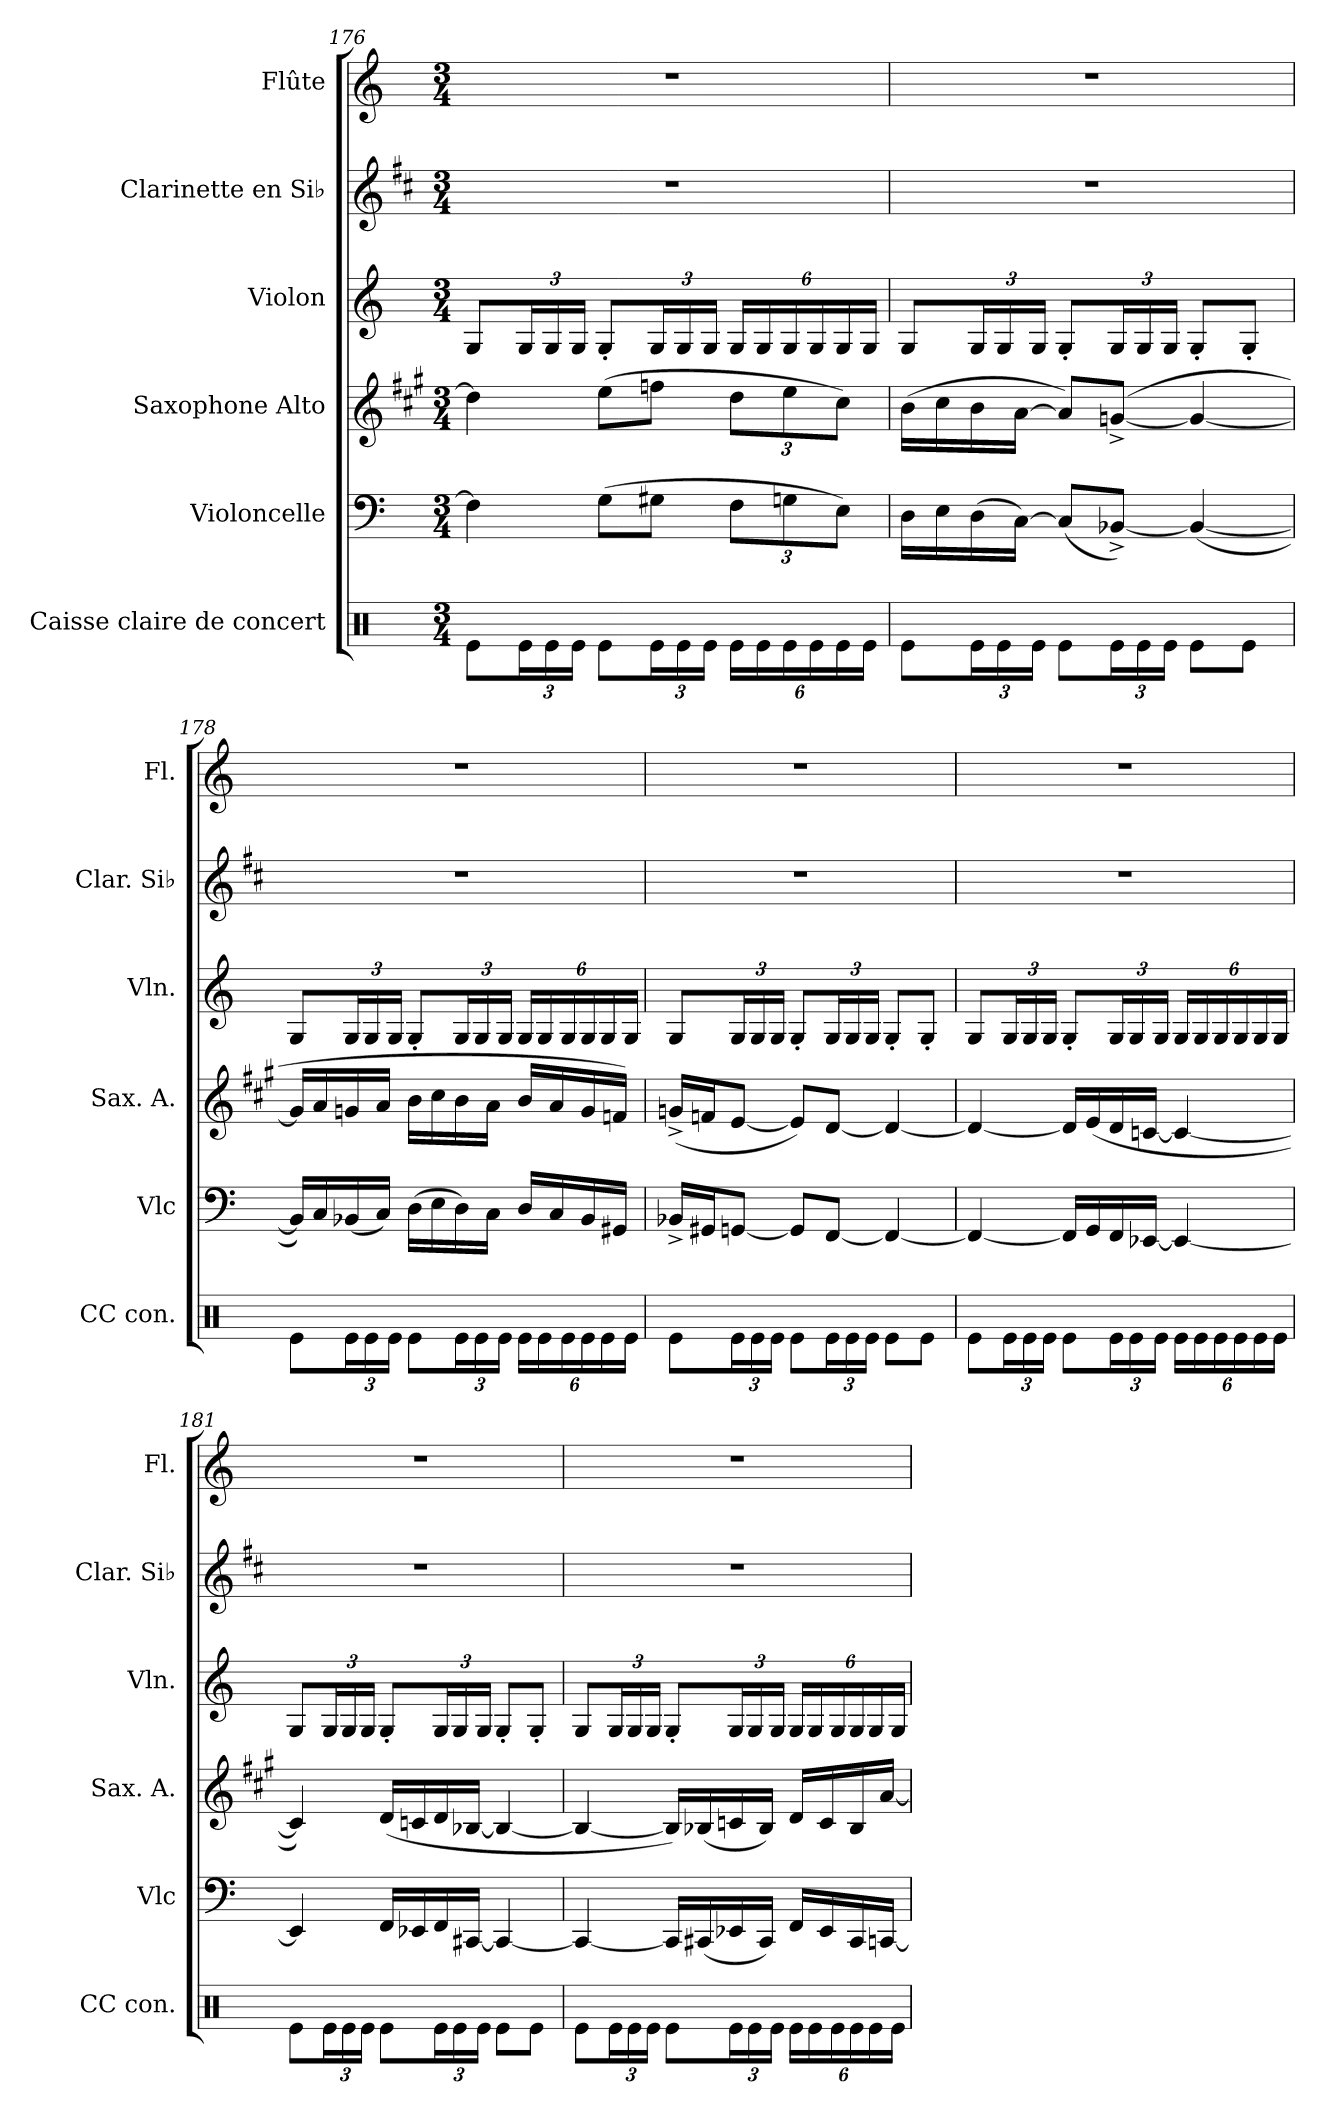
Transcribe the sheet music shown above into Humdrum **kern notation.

**kern	**kern	**kern	**kern	**kern	**kern
*part6	*part5	*part4	*part3	*part2	*part1
*staff6	*staff5	*staff4	*staff3	*staff2	*staff1
*I"Caisse claire de concert	*I"Violoncelle	*I"Saxophone Alto	*I"Violon	*I"Clarinette en Si♭	*I"Flûte
*I'CC con.	*I'Vlc	*I'Sax. A.	*I'Vln.	*I'Clar. Si♭	*I'Fl.
!!LO:PB:g=z
*clefX	*clefF4	*clefG2	*clefG2	*clefG2	*clefG2
*	*	*ITrd5c9	*	*ITrd1c2	*
*k[]	*k[]	*k[]	*k[]	*k[]	*k[]
*M3/4	*M3/4	*M3/4	*M3/4	*M3/4	*M3/4
=176	=176	=176	=176	=176	=176
8Re\L	4F\]	4f\]	8G/L	2.r	2.r
*Xbrackettup	*	*	*Xbrackettup	*	*
24Re\L	.	.	24G/L	.	.
24Re\	.	.	24G/	.	.
24Re\JJ	.	.	24G/JJ	.	.
8Re\L	(>8G\L	(>8g\L	8G'/L	.	.
24Re\L	8G#X\J	8a-X\J	24G/L	.	.
24Re\	.	.	24G/	.	.
24Re\JJ	.	.	24G/JJ	.	.
*	*Xbrackettup	*Xbrackettup	*	*	*
24Re\LL	12F\L	12f\L	24G/LL	.	.
24Re\	.	.	24G/	.	.
24Re\	12Gn\	12g\	24G/	.	.
24Re\	.	.	24G/	.	.
24Re\	12E\J)	12e\J)	24G/	.	.
24Re\JJ	.	.	24G/JJ	.	.
=177	=177	=177	=177	=177	=177
8Re\L	16D\LL	(>16d\LL	8G/L	2.r	2.r
.	16E\	16e\	.	.	.
24Re\L	(>16D\	16d\	24G/L	.	.
24Re\	.	.	24G/	.	.
.	[16C\JJ)	[16c\JJ	.	.	.
24Re\JJ	.	.	24G/JJ	.	.
8Re\L	(<8C/L]	8c/L])	8G'/L	.	.
24Re\L	[8BB-X^/J)	(>[8B-X^/J	24G/L	.	.
24Re\	.	.	24G/	.	.
24Re\JJ	.	.	24G/JJ	.	.
8Re\L	(>4BB-/_	4B-/_	8G'/L	.	.
8Re\J	.	.	8G'/J	.	.
!!LO:LB:g=z
=178	=178	=178	=178	=178	=178
8Re\L	16BB-/LL])	16B-/LL]	8G/L	2.r	2.r
.	16C/	16c/	.	.	.
24Re\L	(<16BB-X/	16B-X/	24G/L	.	.
24Re\	.	.	24G/	.	.
.	16C/JJ)	16c/JJ	.	.	.
24Re\JJ	.	.	24G/JJ	.	.
8Re\L	(>16D\LL	16d\LL	8G'/L	.	.
.	16E\	16e\	.	.	.
24Re\L	16D\)	16d\	24G/L	.	.
24Re\	.	.	24G/	.	.
.	16C\JJ	16c\JJ	.	.	.
24Re\JJ	.	.	24G/JJ	.	.
24Re\LL	16D/LL	16d/LL	24G/LL	.	.
24Re\	.	.	24G/	.	.
.	16C/	16c/	.	.	.
24Re\	.	.	24G/	.	.
24Re\	16BB-/	16B-/	24G/	.	.
24Re\	.	.	24G/	.	.
.	16GG#X/JJ	16A-X/JJ)	.	.	.
24Re\JJ	.	.	24G/JJ	.	.
=179	=179	=179	=179	=179	=179
8Re\L	16BB-X^/LL	(<16B-X^/LL	8G/L	2.r	2.r
.	16GG#X/J	16A-X/J	.	.	.
24Re\L	[8GGn/J	[8G/J	24G/L	.	.
24Re\	.	.	24G/	.	.
24Re\JJ	.	.	24G/JJ	.	.
8Re\L	8GG/L]	8G/L])	8G'/L	.	.
24Re\L	[8FF/J	[8F/J	24G/L	.	.
24Re\	.	.	24G/	.	.
24Re\JJ	.	.	24G/JJ	.	.
8Re\L	4FF/_	4F/_	8G'/L	.	.
8Re\J	.	.	8G'/J	.	.
!!LO:PB:g=z
=180	=180	=180	=180	=180	=180
8Re\L	4FF/_	4F/_	8G/L	2.r	2.r
24Re\L	.	.	24G/L	.	.
24Re\	.	.	24G/	.	.
24Re\JJ	.	.	24G/JJ	.	.
8Re\L	16FF/LL]	16F/LL]	8G'/L	.	.
.	16GG/	(<16G/	.	.	.
24Re\L	16FF/	16F/	24G/L	.	.
24Re\	.	.	24G/	.	.
.	[16EE-X/JJ	[16E-X/JJ	.	.	.
24Re\JJ	.	.	24G/JJ	.	.
24Re\LL	4EE-/_	4E-/_	24G/LL	.	.
24Re\	.	.	24G/	.	.
24Re\	.	.	24G/	.	.
24Re\	.	.	24G/	.	.
24Re\	.	.	24G/	.	.
24Re\JJ	.	.	24G/JJ	.	.
=181	=181	=181	=181	=181	=181
8Re\L	4EE-/]	4E-/])	8G/L	2.r	2.r
24Re\L	.	.	24G/L	.	.
24Re\	.	.	24G/	.	.
24Re\JJ	.	.	24G/JJ	.	.
8Re\L	16FF/LL	(<16F/LL	8G'/L	.	.
.	16EE-X/	16E-X/	.	.	.
24Re\L	16FF/	16F/	24G/L	.	.
24Re\	.	.	24G/	.	.
.	[16CC#X/JJ	[16D-X/JJ	.	.	.
24Re\JJ	.	.	24G/JJ	.	.
8Re\L	4CC#/_	4D-/_	8G'/L	.	.
8Re\J	.	.	8G'/J	.	.
!!LO:LB:g=z
=182	=182	=182	=182	=182	=182
8Re\L	4CC#/_	4D-/_	8G/L	2.r	2.r
24Re\L	.	.	24G/L	.	.
24Re\	.	.	24G/	.	.
24Re\JJ	.	.	24G/JJ	.	.
8Re\L	16CC#/LL]	16D-/LL])	8G'/L	.	.
.	(<16CC#X/	(<16D-X/	.	.	.
24Re\L	16EE-X/	16E-X/	24G/L	.	.
24Re\	.	.	24G/	.	.
.	16CC#/JJ)	16D-/JJ)	.	.	.
24Re\JJ	.	.	24G/JJ	.	.
24Re\LL	16FF/LL	16F/LL	24G/LL	.	.
24Re\	.	.	24G/	.	.
.	16EE-/	16E-/	.	.	.
24Re\	.	.	24G/	.	.
24Re\	16CC#/	16D-/	24G/	.	.
24Re\	.	.	24G/	.	.
.	[16CCn/JJ	[16c/JJ	.	.	.
24Re\JJ	.	.	24G/JJ	.	.
=	=	=	=	=	=
*-	*-	*-	*-	*-	*-
